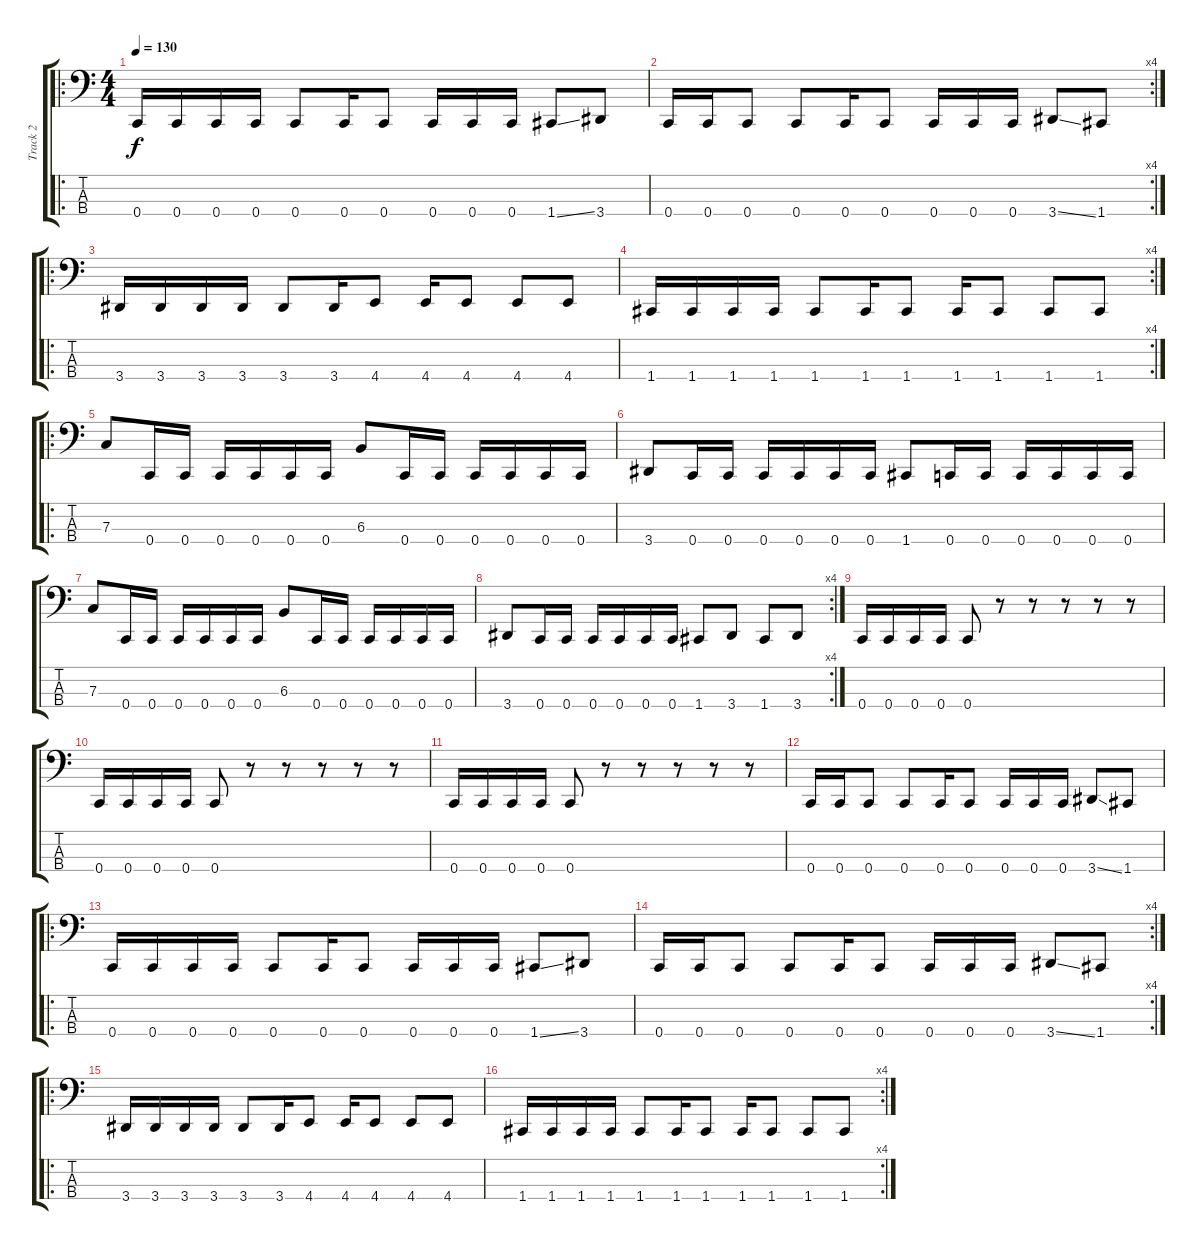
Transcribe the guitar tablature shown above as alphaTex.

\track ("Track 2" "Track 2") {instrument electricbassfinger}
\staff {score tabs}
\tuning (Eb2 Bb1 F1 C1) {hide}
\ro
\ts (4 4)
\tempo 130
\clef f4
\ks c
0.4.16{dy f} 0.4.16 0.4.16 0.4.16 0.4.8 0.4.16 0.4.8 0.4.16 0.4.16 0.4.16 1.4{ss}.8 3.4.8 |
\rc 4
0.4.16 0.4.16 0.4.8 0.4.8 0.4.16 0.4.8 0.4.16 0.4.16 0.4.16 3.4{ss}.8 1.4.8 |
\ro
3.4.16 3.4.16 3.4.16 3.4.16 3.4.8 3.4.16 4.4.8 4.4.16 4.4.8 4.4.8 4.4.8 |
\rc 4
1.4.16 1.4.16 1.4.16 1.4.16 1.4.8 1.4.16 1.4.8 1.4.16 1.4.8 1.4.8 1.4.8 |
\ro
7.3.8 0.4.16 0.4.16 0.4.16 0.4.16 0.4.16 0.4.16 6.3.8 0.4.16 0.4.16 0.4.16 0.4.16 0.4.16 0.4.16 |
3.4.8 0.4.16 0.4.16 0.4.16 0.4.16 0.4.16 0.4.16 1.4.8 0.4.16 0.4.16 0.4.16 0.4.16 0.4.16 0.4.16 |
7.3.8 0.4.16 0.4.16 0.4.16 0.4.16 0.4.16 0.4.16 6.3.8 0.4.16 0.4.16 0.4.16 0.4.16 0.4.16 0.4.16 |
\rc 4
3.4.8 0.4.16 0.4.16 0.4.16 0.4.16 0.4.16 0.4.16 1.4.8 3.4.8 1.4.8 3.4.8 |
0.4.16 0.4.16 0.4.16 0.4.16 0.4.8 r.8 r.8 r.8 r.8 r.8 |
0.4.16 0.4.16 0.4.16 0.4.16 0.4.8 r.8 r.8 r.8 r.8 r.8 |
0.4.16 0.4.16 0.4.16 0.4.16 0.4.8 r.8 r.8 r.8 r.8 r.8 |
0.4.16 0.4.16 0.4.8 0.4.8 0.4.16 0.4.8 0.4.16 0.4.16 0.4.16 3.4{ss}.8 1.4.8 |
\ro
0.4.16 0.4.16 0.4.16 0.4.16 0.4.8 0.4.16 0.4.8 0.4.16 0.4.16 0.4.16 1.4{ss}.8 3.4.8 |
\rc 4
0.4.16 0.4.16 0.4.8 0.4.8 0.4.16 0.4.8 0.4.16 0.4.16 0.4.16 3.4{ss}.8 1.4.8 |
\ro
3.4.16 3.4.16 3.4.16 3.4.16 3.4.8 3.4.16 4.4.8 4.4.16 4.4.8 4.4.8 4.4.8 |
\rc 4
1.4.16 1.4.16 1.4.16 1.4.16 1.4.8 1.4.16 1.4.8 1.4.16 1.4.8 1.4.8 1.4.8
